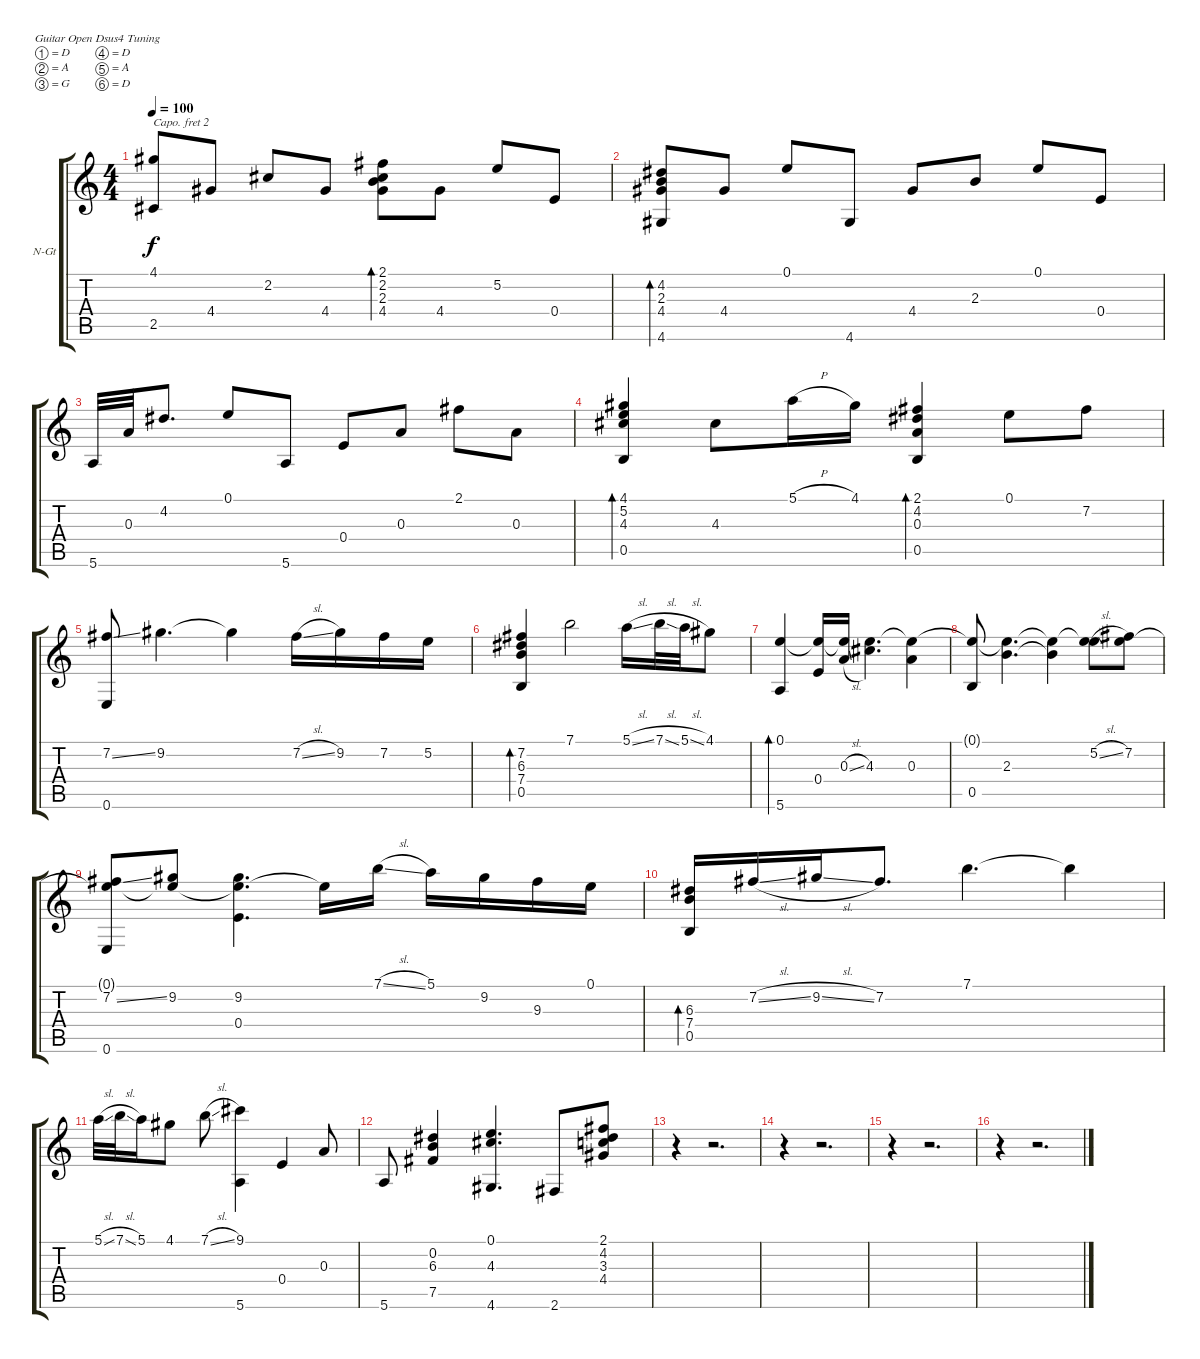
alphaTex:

\bracketExtendMode groupsimilarinstruments
\firstSystemTrackNameOrientation horizontal
\otherSystemsTrackNameOrientation horizontal
\track ("Capo fret 2" "N-Gt") {instrument acousticguitarnylon}
\staff {score tabs}
\capo 2
\tuning (D4 A3 G3 D3 A2 D2)
\ts (4 4)
\tempo 100
\clef g2
\ks c
(4.1 2.5).8{dy f} 4.4.8 2.2.8 4.4.8 (2.1 2.2 2.3 4.4).8{bd 30} 4.4.8 5.2.8 0.4.8 |
(4.2 2.3 4.4 4.6).8{bd 30} 4.4.8 0.1.8 4.6.8 4.4.8 2.3.8 0.1.8 0.4.8 |
5.6.32 0.3.32 4.2.8{d} 0.1.8 5.6.8 0.4.8 0.3.8 2.1.8 0.3.8 |
(4.1 5.2 4.3 0.5).4{bd 240} 4.3.8 5.1{h}.16 4.1.16 (2.1 4.2 0.3 0.5).4{bd 240} 0.1.8 7.2.8 |
(7.2{ss} 0.6).8 9.2.4{d} 9.2{t}.4 7.2{sl}.16 9.2.16 7.2.16 5.2.16 |
(7.2 6.3 7.4 0.5).4{bd 240} 7.1.2 5.1{sl}.16 7.1{sl}.32 5.1{sl}.32 4.1.8 |
(0.1 5.6).4{bd 60} (0.1{t} 0.4).16 (0.1{t} 0.3{sl}).16 (0.1{t} 4.3).4{d} (0.1{t} 0.3).4 |
(0.1{t} 0.5).8 (0.1{t} 2.3).4{d} (0.1{t} 2.3{t}).4 (0.1{t} 5.2{sl}).8 (0.1{t} 7.2).8 |
(0.1{t} 7.2{ss} 0.6).8 (0.1{t} 9.2).8 (0.1{t} 9.2 0.4).4{d} 0.1{t}.16 7.1{sl}.16 5.1.16 9.2.16 9.3.16 0.1.16 |
(6.3 7.4 0.5).16{bd 120} 7.2{sl}.16 9.2{sl}.16 7.2.8{d} 7.1.4{d} 7.1{t}.4 |
5.1{sl}.32 7.1{sl}.32 5.1.16 4.1.8 7.1{sl}.8 (9.1 5.6).4 0.4.4 0.3.8 |
5.6.8 (0.2 6.3 7.5).4 (0.1 4.3 4.6).4{d} 2.6.8 (2.1 4.2 3.3 4.4).8 |
r.4 r.2{d} |
r.4 r.2{d} |
r.4 r.2{d} |
r.4 r.2{d}
